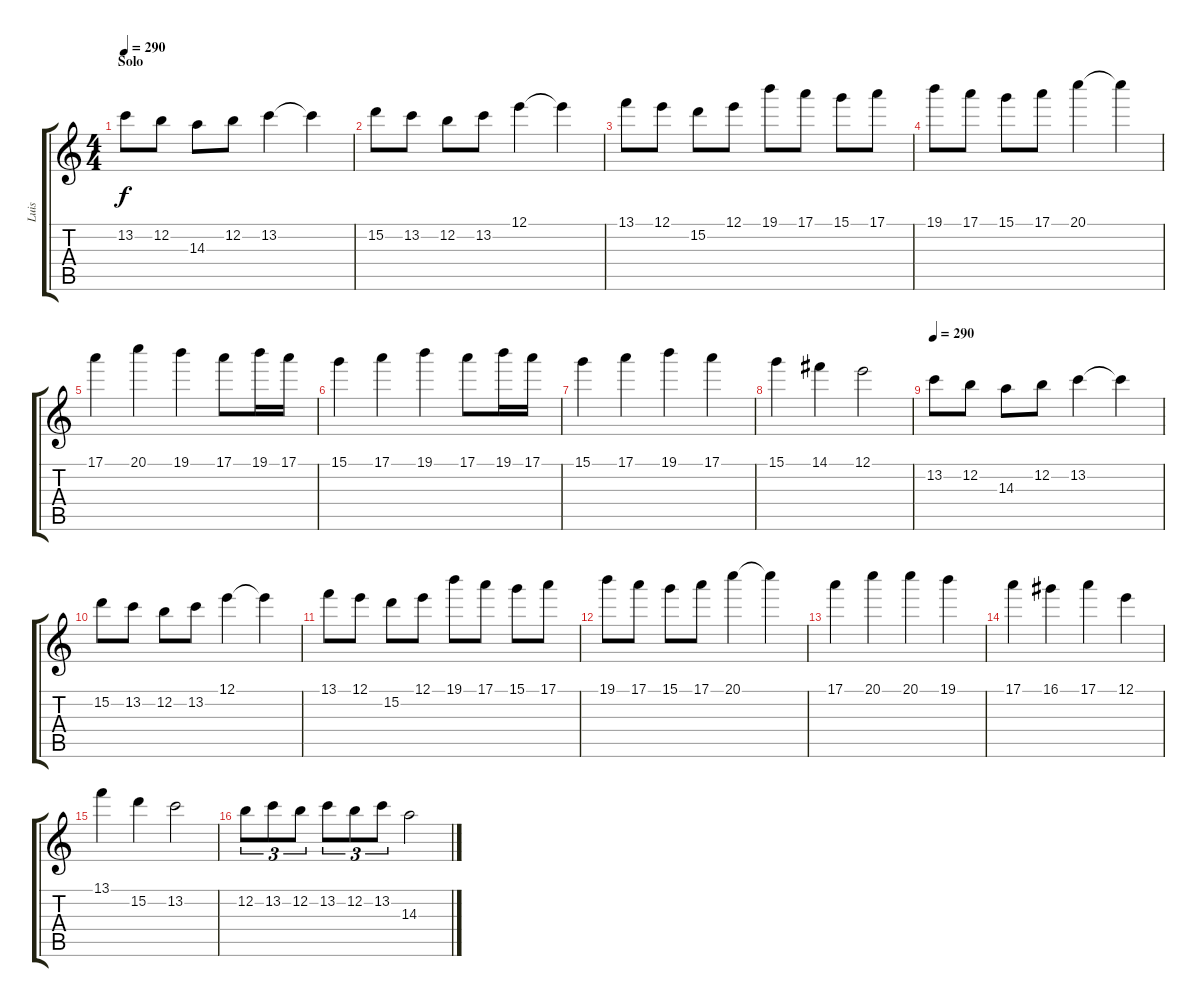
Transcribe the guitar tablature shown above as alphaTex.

\track ("Luis" "Luis") {instrument distortionguitar}
\staff {score tabs}
\tuning (E4 B3 G3 D3 A2 E2) {hide}
\ts (4 4)
\section ("" "Solo")
\tempo 290
\clef g2
\ks c
13.2.8{dy f} 12.2.8 14.3.8 12.2.8 13.2.4 13.2{t}.4 |
15.2.8 13.2.8 12.2.8 13.2.8 12.1.4 12.1{t}.4 |
13.1.8 12.1.8 15.2.8 12.1.8 19.1.8 17.1.8 15.1.8 17.1.8 |
19.1.8 17.1.8 15.1.8 17.1.8 20.1.4 20.1{t}.4 |
17.1.4 20.1.4 19.1.4 17.1.8 19.1.16 17.1.16 |
15.1.4 17.1.4 19.1.4 17.1.8 19.1.16 17.1.16 |
15.1.4 17.1.4 19.1.4 17.1.4 |
15.1.4 14.1.4 12.1.2 |
\tempo 290
13.2.8 12.2.8 14.3.8 12.2.8 13.2.4 13.2{t}.4 |
15.2.8 13.2.8 12.2.8 13.2.8 12.1.4 12.1{t}.4 |
13.1.8 12.1.8 15.2.8 12.1.8 19.1.8 17.1.8 15.1.8 17.1.8 |
19.1.8 17.1.8 15.1.8 17.1.8 20.1.4 20.1{t}.4 |
17.1.4 20.1.4 20.1.4 19.1.4 |
17.1.4 16.1.4 17.1.4 12.1.4 |
13.1.4 15.2.4 13.2.2 |
12.2.8{tu (3 2)} 13.2.8{tu (3 2)} 12.2.8{tu (3 2)} 13.2.8{tu (3 2)} 12.2.8{tu (3 2)} 13.2.8{tu (3 2)} 14.3.2
